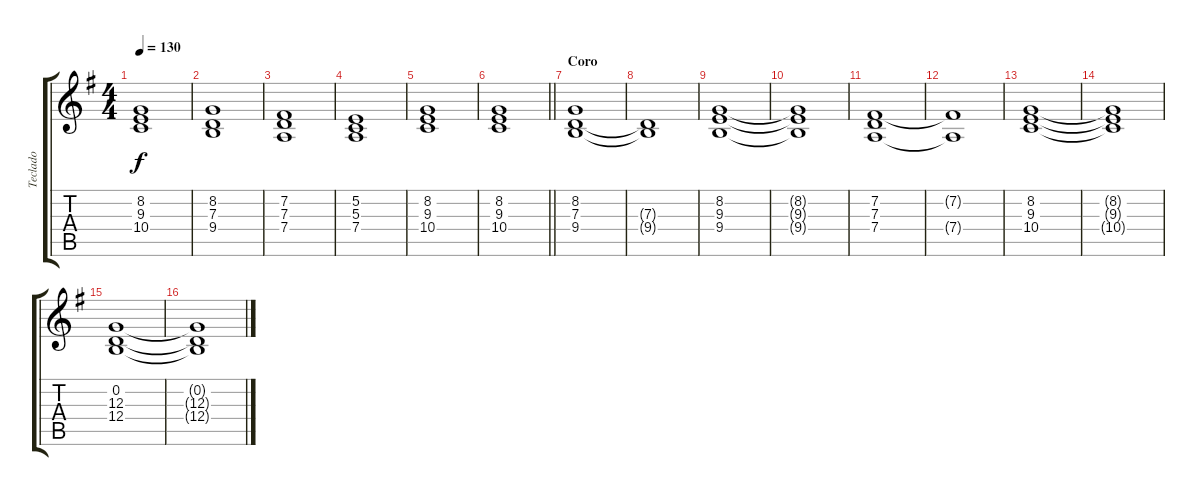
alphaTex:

\track ("Teclado" "Teclado") {instrument rockorgan}
\staff {score tabs}
\tuning (A4 B3 G3 D3 A2 E2) {hide}
\ts (4 4)
\tempo 130
\clef g2
\ks g
(8.2 9.3 10.4).1{dy f} |
(8.2 7.3 9.4).1 |
(7.2 7.3 7.4).1 |
(5.2 5.3 7.4).1 |
(8.2 9.3 10.4).1 |
\barLineRight lightlight
(8.2 9.3 10.4).1 |
\section ("" "Coro")
(8.2 7.3 9.4).1 |
(7.3{t} 9.4{t}).1 |
(8.2 9.3 9.4).1 |
(8.2{t} 9.3{t} 9.4{t}).1 |
(7.2 7.3 7.4).1 |
(7.2{t} 7.4{t}).1 |
(8.2 9.3 10.4).1 |
(8.2{t} 9.3{t} 10.4{t}).1 |
(0.2 12.3 12.4).1 |
(0.2{t} 12.3{t} 12.4{t}).1
